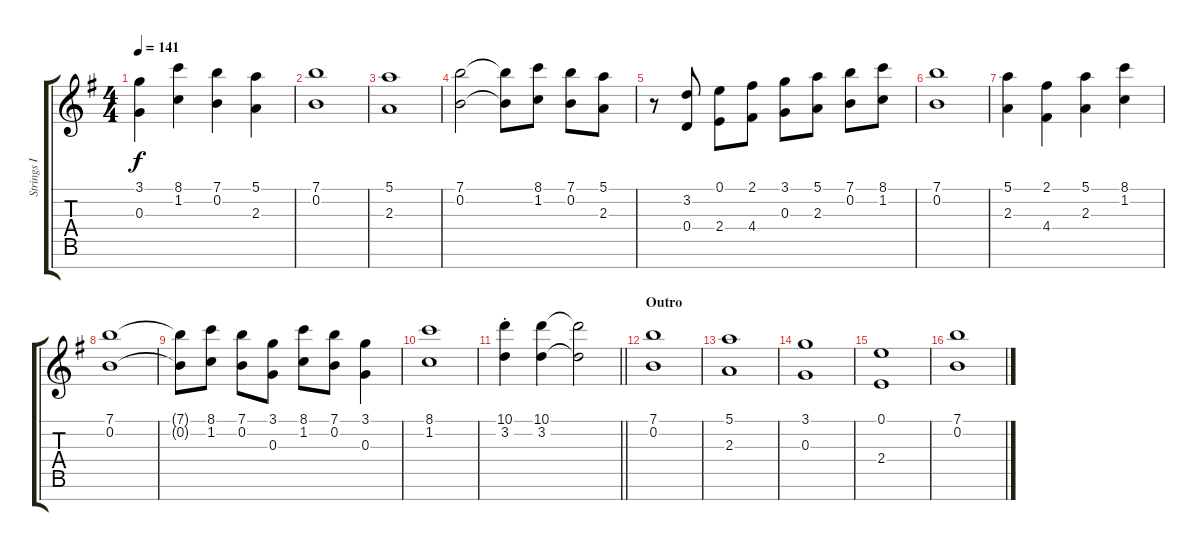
\track ("Strings I" "Strings I") {instrument stringensemble1}
\staff {score tabs}
\tuning (E5 B4 G4 D4 A3 E3 B2) {hide}
\ts (4 4)
\tempo 141
\clef g2
\ks g
(3.1{t} 0.3{t}).4{dy f} (8.1 1.2).4 (7.1 0.2).4 (5.1 2.3).4 |
(7.1 0.2).1 |
(5.1 2.3).1 |
(7.1 0.2).2 (7.1{t} 0.2{t}).8 (8.1 1.2).8 (7.1 0.2).8 (5.1 2.3).8 |
r.8 (3.2 0.4).8 (0.1 2.4).8 (2.1 4.4).8 (3.1 0.3).8 (5.1 2.3).8 (7.1 0.2).8 (8.1 1.2).8 |
(7.1 0.2).1 |
(5.1 2.3).4 (2.1 4.4).4 (5.1 2.3).4 (8.1 1.2).4 |
(7.1 0.2).1 |
(7.1{t} 0.2{t}).8 (8.1 1.2).8 (7.1 0.2).8 (3.1 0.3).8 (8.1 1.2).8 (7.1 0.2).8 (3.1 0.3).4 |
(8.1 1.2).1 |
\barLineRight lightlight
(10.1{st} 3.2{st}).4 (10.1 3.2).4 (10.1{t} 3.2{t}).2 |
\section ("" "Outro")
(7.1 0.2).1 |
(5.1 2.3).1 |
(3.1 0.3).1 |
(0.1 2.4).1 |
(7.1 0.2).1
